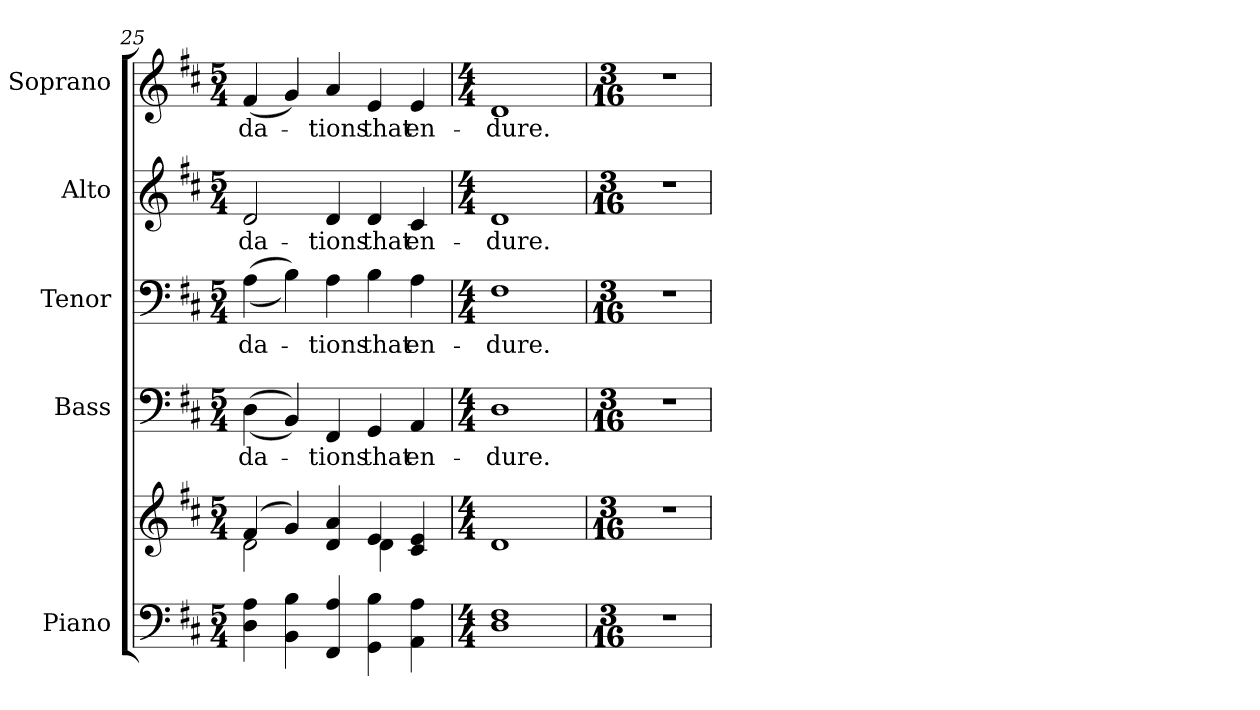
**kern	**kern	**kern	**text	**kern	**text	**kern	**text	**kern	**text
*part5	*part5	*part4	*part4	*part3	*part3	*part2	*part2	*part1	*part1
*staff6	*staff5	*staff4	*staff4	*staff3	*staff3	*staff2	*staff2	*staff1	*staff1
*I"Piano	*	*I"Bass	*	*I"Tenor	*	*I"Alto	*	*I"Soprano	*
*I'Pno.	*	*I'B.	*	*I'T.	*	*I'A.	*	*I'S.	*
!!LO:PB:g=z
*clefF4	*clefG2	*clefF4	*	*clefF4	*	*clefG2	*	*clefG2	*
*k[f#c#]	*k[f#c#]	*k[f#c#]	*	*k[f#c#]	*	*k[f#c#]	*	*k[f#c#]	*
*D:	*D:	*D:	*	*D:	*	*D:	*	*D:	*
*M5/4	*M5/4	*M5/4	*	*M5/4	*	*M5/4	*	*M5/4	*
=25	=25	=25	=25	=25	=25	=25	=25	=25	=25
*	*^	*	*	*	*	*	*	*	*
!	!	!	!	!LO:LY:b:color=#000000	!	!	!	!	!	!
!	!	!	!	!	!	!LO:LY:b:color=#000000	!	!	!	!
!	!	!	!	!	!	!	!	!LO:LY:b:color=#000000	!	!
!	!	!	!	!	!	!	!	!	!	!LO:LY:b:color=#000000
4Di\ 4Ai	(4f#i/	2di\	((4Di\	-da-	((4Ai\	-da-	2di/	-da-	(4f#i/	-da-
4BBi\ 4Bi	4gi/)	.	4BBi/))	.	4Bi\))	.	.	.	4gi/)	.
!	!	!	!	!LO:LY:b:color=#000000	!	!	!	!	!	!
!	!	!	!	!	!	!LO:LY:b:color=#000000	!	!	!	!
!	!	!	!	!	!	!	!	!LO:LY:b:color=#000000	!	!
!	!	!	!	!	!	!	!	!	!	!LO:LY:b:color=#000000
4FF#i/ 4Ai	4di/ 4ai	4ryy	4FF#i/	-tions	4Ai\	-tions	4di/	-tions	4ai/	-tions
!	!	!	!	!LO:LY:b:color=#000000	!	!	!	!	!	!
!	!	!	!	!	!	!LO:LY:b:color=#000000	!	!	!	!
!	!	!	!	!	!	!	!	!LO:LY:b:color=#000000	!	!
!	!	!	!	!	!	!	!	!	!	!LO:LY:b:color=#000000
4GGi\ 4Bi	4ei/	4di\	4GGi/	that	4Bi\	that	4di/	that	4ei/	that
!	!	!	!	!LO:LY:b:color=#000000	!	!	!	!	!	!
!	!	!	!	!	!	!LO:LY:b:color=#000000	!	!	!	!
!	!	!	!	!	!	!	!	!LO:LY:b:color=#000000	!	!
!	!	!	!	!	!	!	!	!	!	!LO:LY:b:color=#000000
4AAi\ 4Ai	4c#i/ 4ei	4ryy	4AAi/	en-	4Ai\	en-	4c#i/	en-	4ei/	en-
*	*v	*v	*	*	*	*	*	*	*	*
=26	=26	=26	=26	=26	=26	=26	=26	=26	=26
*M4/4	*M4/4	*M4/4	*	*M4/4	*	*M4/4	*	*M4/4	*
*	*^	*	*	*	*	*	*	*	*
!	!	!	!	!LO:LY:b:color=#000000	!	!	!	!	!	!
*	*v	*v	*	*	*	*	*	*	*	*
*	*^	*	*	*	*	*	*	*	*
!	!	!	!	!	!	!LO:LY:b:color=#000000	!	!	!	!
*	*v	*v	*	*	*	*	*	*	*	*
*	*^	*	*	*	*	*	*	*	*
!	!	!	!	!	!	!	!	!LO:LY:b:color=#000000	!	!
*	*v	*v	*	*	*	*	*	*	*	*
*	*^	*	*	*	*	*	*	*	*
!	!	!	!	!	!	!	!	!	!	!LO:LY:b:color=#000000
*	*v	*v	*	*	*	*	*	*	*	*
1Di 1F#i	1di	1Di	-dure.	1F#i	-dure.	1di	-dure.	1di	-dure.
!!LO:PB:g=z
=27	=27	=27	=27	=27	=27	=27	=27	=27	=27
*M3/16	*M3/16	*M3/16	*	*M3/16	*	*M3/16	*	*M3/16	*
!LO:N:vis=1	!LO:N:vis=1	!LO:N:vis=1	!	!LO:N:vis=1	!	!LO:N:vis=1	!	!LO:N:vis=1	!
8.r	8.r	8.r	.	8.r	.	8.r	.	8.r	.
=	=	=	=	=	=	=	=	=	=
*-	*-	*-	*-	*-	*-	*-	*-	*-	*-
